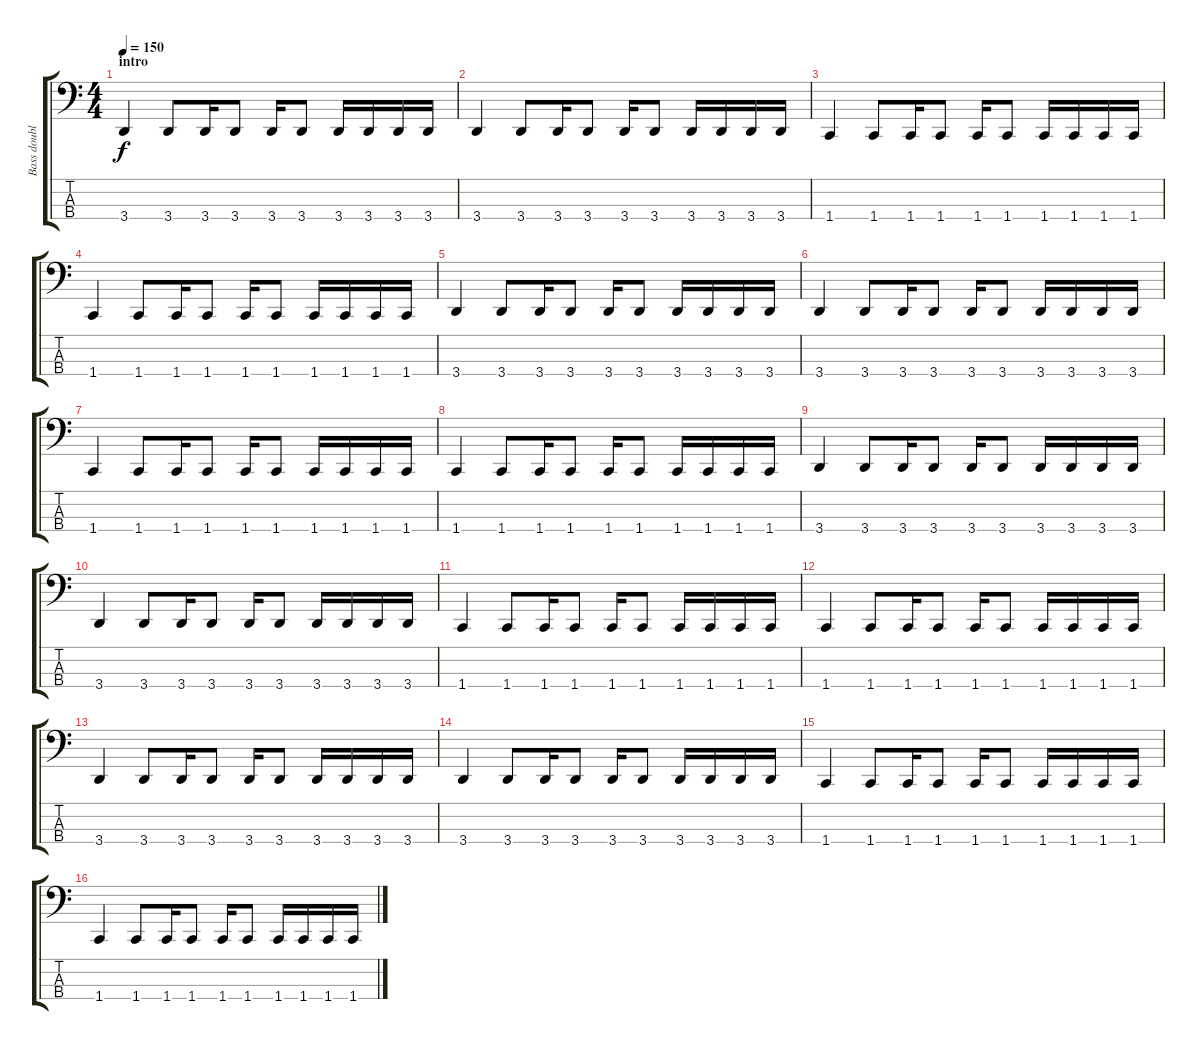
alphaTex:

\track ("Bass double" "Bass doubl") {instrument electricbasspick}
\staff {score tabs}
\tuning (E2 B1 Gb1 B0) {hide}
\ts (4 4)
\section ("" "intro")
\tempo 150
\clef f4
\ks c
3.4.4{dy f instrument electricbasspick} 3.4.8 3.4.16 3.4.8 3.4.16 3.4.8 3.4.16 3.4.16 3.4.16 3.4.16 |
3.4.4 3.4.8 3.4.16 3.4.8 3.4.16 3.4.8 3.4.16 3.4.16 3.4.16 3.4.16 |
1.4.4 1.4.8 1.4.16 1.4.8 1.4.16 1.4.8 1.4.16 1.4.16 1.4.16 1.4.16 |
1.4.4 1.4.8 1.4.16 1.4.8 1.4.16 1.4.8 1.4.16 1.4.16 1.4.16 1.4.16 |
3.4.4 3.4.8 3.4.16 3.4.8 3.4.16 3.4.8 3.4.16 3.4.16 3.4.16 3.4.16 |
3.4.4 3.4.8 3.4.16 3.4.8 3.4.16 3.4.8 3.4.16 3.4.16 3.4.16 3.4.16 |
1.4.4 1.4.8 1.4.16 1.4.8 1.4.16 1.4.8 1.4.16 1.4.16 1.4.16 1.4.16 |
1.4.4 1.4.8 1.4.16 1.4.8 1.4.16 1.4.8 1.4.16 1.4.16 1.4.16 1.4.16 |
3.4.4 3.4.8 3.4.16 3.4.8 3.4.16 3.4.8 3.4.16 3.4.16 3.4.16 3.4.16 |
3.4.4 3.4.8 3.4.16 3.4.8 3.4.16 3.4.8 3.4.16 3.4.16 3.4.16 3.4.16 |
1.4.4 1.4.8 1.4.16 1.4.8 1.4.16 1.4.8 1.4.16 1.4.16 1.4.16 1.4.16 |
1.4.4 1.4.8 1.4.16 1.4.8 1.4.16 1.4.8 1.4.16 1.4.16 1.4.16 1.4.16 |
3.4.4 3.4.8 3.4.16 3.4.8 3.4.16 3.4.8 3.4.16 3.4.16 3.4.16 3.4.16 |
3.4.4 3.4.8 3.4.16 3.4.8 3.4.16 3.4.8 3.4.16 3.4.16 3.4.16 3.4.16 |
1.4.4 1.4.8 1.4.16 1.4.8 1.4.16 1.4.8 1.4.16 1.4.16 1.4.16 1.4.16 |
1.4.4 1.4.8 1.4.16 1.4.8 1.4.16 1.4.8 1.4.16 1.4.16 1.4.16 1.4.16
